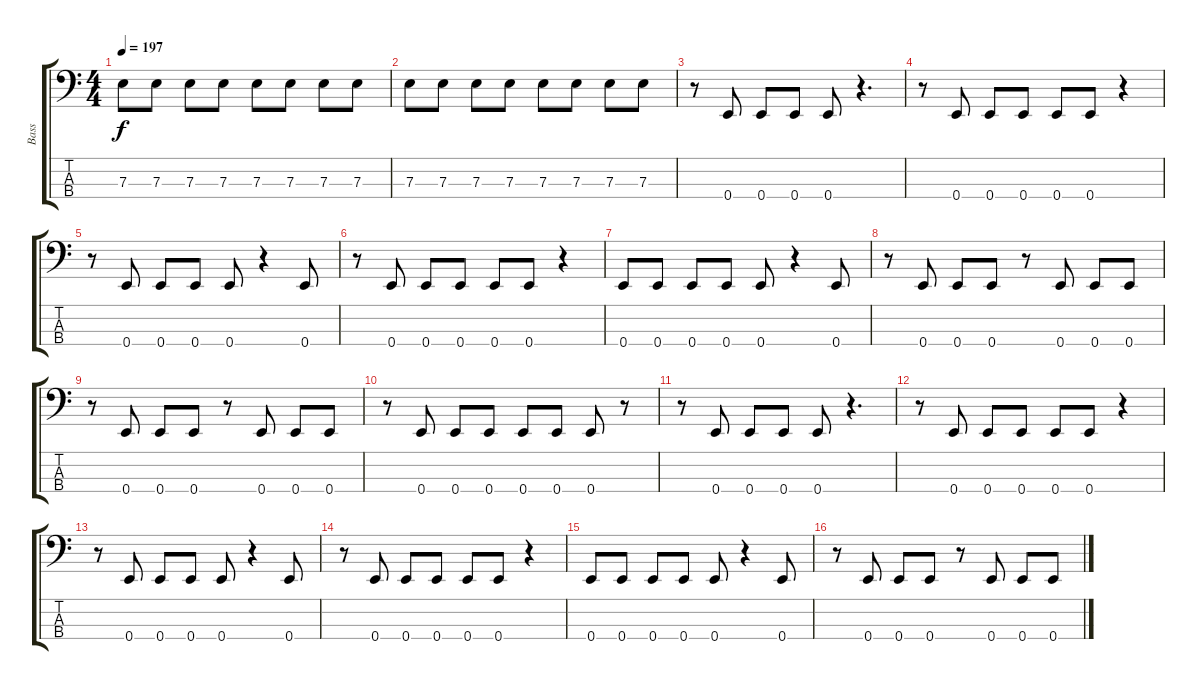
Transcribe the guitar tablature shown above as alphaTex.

\track ("Bass" "Bass") {instrument electricbassfinger}
\staff {score tabs}
\tuning (G2 D2 A1 E1) {hide}
\ts (4 4)
\tempo 197
\clef f4
\ks c
7.3.8{dy f} 7.3.8 7.3.8 7.3.8 7.3.8 7.3.8 7.3.8 7.3.8 |
7.3.8 7.3.8 7.3.8 7.3.8 7.3.8 7.3.8 7.3.8 7.3.8 |
r.8 0.4.8 0.4.8 0.4.8 0.4.8 r.4{d} |
r.8 0.4.8 0.4.8 0.4.8 0.4.8 0.4.8 r.4 |
r.8 0.4.8 0.4.8 0.4.8 0.4.8 r.4 0.4.8 |
r.8 0.4.8 0.4.8 0.4.8 0.4.8 0.4.8 r.4 |
0.4.8 0.4.8 0.4.8 0.4.8 0.4.8 r.4 0.4.8 |
r.8 0.4.8 0.4.8 0.4.8 r.8 0.4.8 0.4.8 0.4.8 |
r.8 0.4.8 0.4.8 0.4.8 r.8 0.4.8 0.4.8 0.4.8 |
r.8 0.4.8 0.4.8 0.4.8 0.4.8 0.4.8 0.4.8 r.8 |
r.8 0.4.8 0.4.8 0.4.8 0.4.8 r.4{d} |
r.8 0.4.8 0.4.8 0.4.8 0.4.8 0.4.8 r.4 |
r.8 0.4.8 0.4.8 0.4.8 0.4.8 r.4 0.4.8 |
r.8 0.4.8 0.4.8 0.4.8 0.4.8 0.4.8 r.4 |
0.4.8 0.4.8 0.4.8 0.4.8 0.4.8 r.4 0.4.8 |
r.8 0.4.8 0.4.8 0.4.8 r.8 0.4.8 0.4.8 0.4.8
